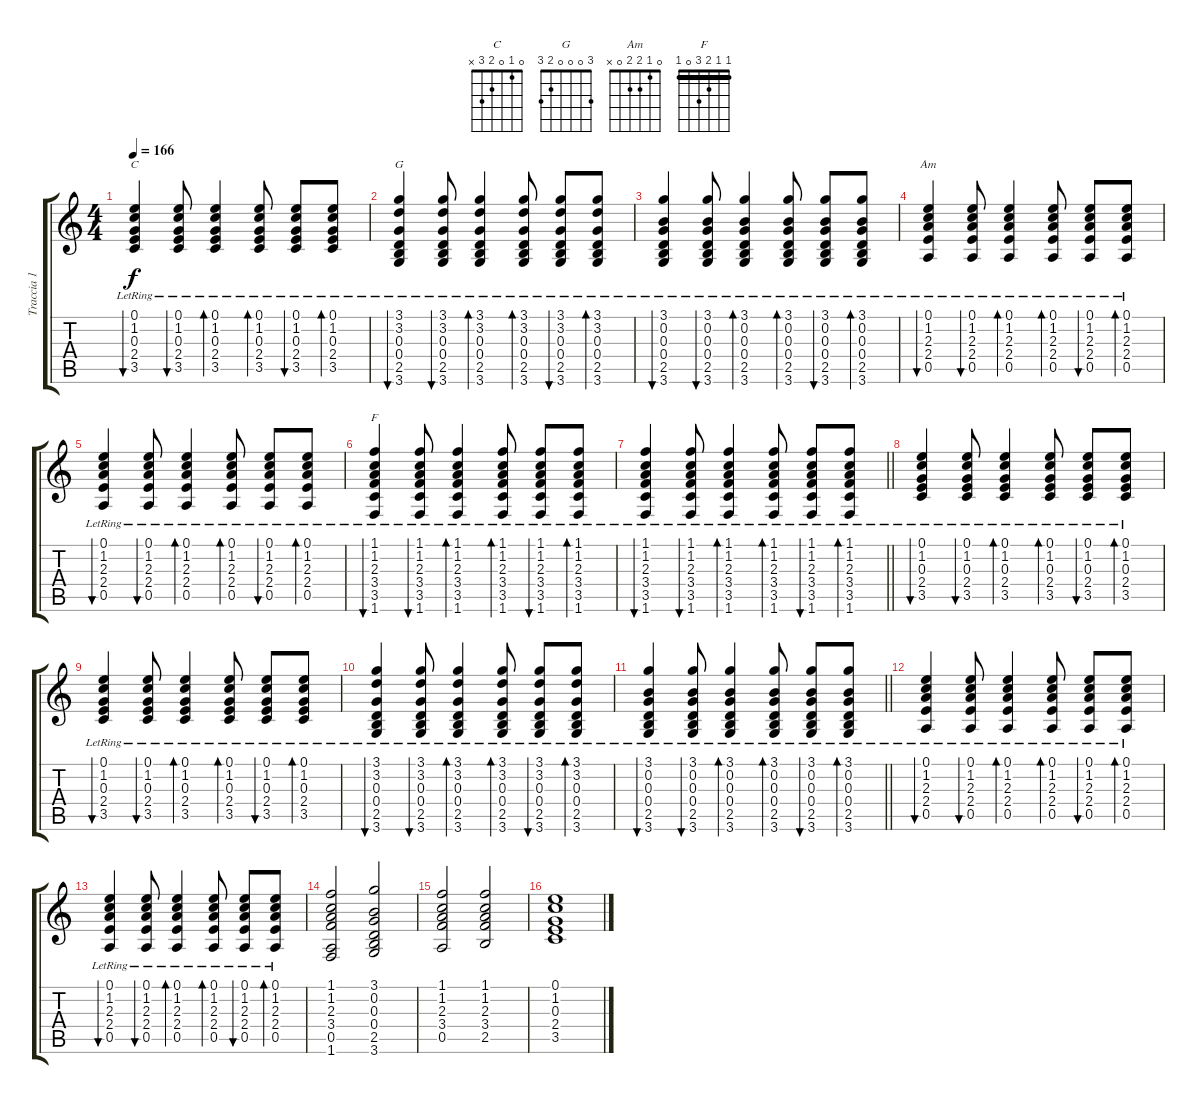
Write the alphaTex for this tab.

\track ("Traccia 1" "Traccia 1") {instrument acousticguitarsteel}
\staff {score tabs}
\tuning (E4 B3 G3 D3 A2 E2) {hide}
\chord ("C" 0 1 0 2 3 x)
\chord ("G" 3 0 0 0 2 3)
\chord ("Am" 0 1 2 2 0 x)
\chord ("F" 1 1 2 3 0 1) {barre 1}
\ts (4 4)
\tempo 166
\clef g2
\ks c
(0.1{lr} 1.2{lr} 0.3{lr} 2.4{lr} 3.5{lr}).4{bu 120 ch "C" dy f} (0.1{lr} 1.2{lr} 0.3{lr} 2.4{lr} 3.5{lr}).8{bu 120} (0.1{lr} 1.2{lr} 0.3{lr} 2.4{lr} 3.5{lr}).4{bd 120} (0.1{lr} 1.2{lr} 0.3{lr} 2.4{lr} 3.5{lr}).8{bd 120} (0.1{lr} 1.2{lr} 0.3{lr} 2.4{lr} 3.5{lr}).8{bu 120} (0.1{lr} 1.2{lr} 0.3{lr} 2.4{lr} 3.5{lr}).8{bd 120} |
(3.1{lr} 3.2{lr} 0.3{lr} 0.4{lr} 2.5{lr} 3.6{lr}).4{bu 120 ch "G"} (3.1{lr} 3.2{lr} 0.3{lr} 0.4{lr} 2.5{lr} 3.6{lr}).8{bu 120} (3.1{lr} 3.2{lr} 0.3{lr} 0.4{lr} 2.5{lr} 3.6{lr}).4{bd 120} (3.1{lr} 3.2{lr} 0.3{lr} 0.4{lr} 2.5{lr} 3.6{lr}).8{bd 120} (3.1{lr} 3.2{lr} 0.3{lr} 0.4{lr} 2.5{lr} 3.6{lr}).8{bu 120} (3.1{lr} 3.2{lr} 0.3{lr} 0.4{lr} 2.5{lr} 3.6{lr}).8{bd 120} |
(3.1{lr} 0.2{lr} 0.3{lr} 0.4{lr} 2.5{lr} 3.6{lr}).4{bu 120} (3.1{lr} 0.2{lr} 0.3{lr} 0.4{lr} 2.5{lr} 3.6{lr}).8{bu 120} (3.1{lr} 0.2{lr} 0.3{lr} 0.4{lr} 2.5{lr} 3.6{lr}).4{bd 120} (3.1{lr} 0.2{lr} 0.3{lr} 0.4{lr} 2.5{lr} 3.6{lr}).8{bd 120} (3.1{lr} 0.2{lr} 0.3{lr} 0.4{lr} 2.5{lr} 3.6{lr}).8{bu 120} (3.1{lr} 0.2{lr} 0.3{lr} 0.4{lr} 2.5{lr} 3.6{lr}).8{bd 120} |
(0.1{lr} 1.2{lr} 2.3{lr} 2.4{lr} 0.5{lr}).4{bu 120 ch "Am"} (0.1{lr} 1.2{lr} 2.3{lr} 2.4{lr} 0.5{lr}).8{bu 120} (0.1{lr} 1.2{lr} 2.3{lr} 2.4{lr} 0.5{lr}).4{bd 120} (0.1{lr} 1.2{lr} 2.3{lr} 2.4{lr} 0.5{lr}).8{bd 120} (0.1{lr} 1.2{lr} 2.3{lr} 2.4{lr} 0.5{lr}).8{bu 120} (0.1{lr} 1.2{lr} 2.3{lr} 2.4{lr} 0.5{lr}).8{bd 120} |
(0.1{lr} 1.2{lr} 2.3{lr} 2.4{lr} 0.5{lr}).4{bu 120} (0.1{lr} 1.2{lr} 2.3{lr} 2.4{lr} 0.5{lr}).8{bu 120} (0.1{lr} 1.2{lr} 2.3{lr} 2.4{lr} 0.5{lr}).4{bd 120} (0.1{lr} 1.2{lr} 2.3{lr} 2.4{lr} 0.5{lr}).8{bd 120} (0.1{lr} 1.2{lr} 2.3{lr} 2.4{lr} 0.5{lr}).8{bu 120} (0.1{lr} 1.2{lr} 2.3{lr} 2.4{lr} 0.5{lr}).8{bd 120} |
(1.1{lr} 1.2{lr} 2.3{lr} 3.4{lr} 3.5{lr} 1.6{lr}).4{bu 120 ch "F"} (1.1{lr} 1.2{lr} 2.3{lr} 3.4{lr} 3.5{lr} 1.6{lr}).8{bu 120} (1.1{lr} 1.2{lr} 2.3{lr} 3.4{lr} 3.5{lr} 1.6{lr}).4{bd 120} (1.1{lr} 1.2{lr} 2.3{lr} 3.4{lr} 3.5{lr} 1.6{lr}).8{bd 120} (1.1{lr} 1.2{lr} 2.3{lr} 3.4{lr} 3.5{lr} 1.6{lr}).8{bu 120} (1.1{lr} 1.2{lr} 2.3{lr} 3.4{lr} 3.5{lr} 1.6{lr}).8{bd 120} |
\barLineRight lightlight
(1.1{lr} 1.2{lr} 2.3{lr} 3.4{lr} 3.5{lr} 1.6{lr}).4{bu 120} (1.1{lr} 1.2{lr} 2.3{lr} 3.4{lr} 3.5{lr} 1.6{lr}).8{bu 120} (1.1{lr} 1.2{lr} 2.3{lr} 3.4{lr} 3.5{lr} 1.6{lr}).4{bd 120} (1.1{lr} 1.2{lr} 2.3{lr} 3.4{lr} 3.5{lr} 1.6{lr}).8{bd 120} (1.1{lr} 1.2{lr} 2.3{lr} 3.4{lr} 3.5{lr} 1.6{lr}).8{bu 120} (1.1{lr} 1.2{lr} 2.3{lr} 3.4{lr} 3.5{lr} 1.6{lr}).8{bd 120} |
(0.1{lr} 1.2{lr} 0.3{lr} 2.4{lr} 3.5{lr}).4{bu 120} (0.1{lr} 1.2{lr} 0.3{lr} 2.4{lr} 3.5{lr}).8{bu 120} (0.1{lr} 1.2{lr} 0.3{lr} 2.4{lr} 3.5{lr}).4{bd 120} (0.1{lr} 1.2{lr} 0.3{lr} 2.4{lr} 3.5{lr}).8{bd 120} (0.1{lr} 1.2{lr} 0.3{lr} 2.4{lr} 3.5{lr}).8{bu 120} (0.1{lr} 1.2{lr} 0.3{lr} 2.4{lr} 3.5{lr}).8{bd 120} |
(0.1{lr} 1.2{lr} 0.3{lr} 2.4{lr} 3.5{lr}).4{bu 120} (0.1{lr} 1.2{lr} 0.3{lr} 2.4{lr} 3.5{lr}).8{bu 120} (0.1{lr} 1.2{lr} 0.3{lr} 2.4{lr} 3.5{lr}).4{bd 120} (0.1{lr} 1.2{lr} 0.3{lr} 2.4{lr} 3.5{lr}).8{bd 120} (0.1{lr} 1.2{lr} 0.3{lr} 2.4{lr} 3.5{lr}).8{bu 120} (0.1{lr} 1.2{lr} 0.3{lr} 2.4{lr} 3.5{lr}).8{bd 120} |
(3.1{lr} 3.2{lr} 0.3{lr} 0.4{lr} 2.5{lr} 3.6{lr}).4{bu 120} (3.1{lr} 3.2{lr} 0.3{lr} 0.4{lr} 2.5{lr} 3.6{lr}).8{bu 120} (3.1{lr} 3.2{lr} 0.3{lr} 0.4{lr} 2.5{lr} 3.6{lr}).4{bd 120} (3.1{lr} 3.2{lr} 0.3{lr} 0.4{lr} 2.5{lr} 3.6{lr}).8{bd 120} (3.1{lr} 3.2{lr} 0.3{lr} 0.4{lr} 2.5{lr} 3.6{lr}).8{bu 120} (3.1{lr} 3.2{lr} 0.3{lr} 0.4{lr} 2.5{lr} 3.6{lr}).8{bd 120} |
\barLineRight lightlight
(3.1{lr} 0.2{lr} 0.3{lr} 0.4{lr} 2.5{lr} 3.6{lr}).4{bu 120} (3.1{lr} 0.2{lr} 0.3{lr} 0.4{lr} 2.5{lr} 3.6{lr}).8{bu 120} (3.1{lr} 0.2{lr} 0.3{lr} 0.4{lr} 2.5{lr} 3.6{lr}).4{bd 120} (3.1{lr} 0.2{lr} 0.3{lr} 0.4{lr} 2.5{lr} 3.6{lr}).8{bd 120} (3.1{lr} 0.2{lr} 0.3{lr} 0.4{lr} 2.5{lr} 3.6{lr}).8{bu 120} (3.1{lr} 0.2{lr} 0.3{lr} 0.4{lr} 2.5{lr} 3.6{lr}).8{bd 120} |
(0.1{lr} 1.2{lr} 2.3{lr} 2.4{lr} 0.5{lr}).4{bu 120} (0.1{lr} 1.2{lr} 2.3{lr} 2.4{lr} 0.5{lr}).8{bu 120} (0.1{lr} 1.2{lr} 2.3{lr} 2.4{lr} 0.5{lr}).4{bd 120} (0.1{lr} 1.2{lr} 2.3{lr} 2.4{lr} 0.5{lr}).8{bd 120} (0.1{lr} 1.2{lr} 2.3{lr} 2.4{lr} 0.5{lr}).8{bu 120} (0.1{lr} 1.2{lr} 2.3{lr} 2.4{lr} 0.5{lr}).8{bd 120} |
(0.1{lr} 1.2{lr} 2.3{lr} 2.4{lr} 0.5{lr}).4{bu 120} (0.1{lr} 1.2{lr} 2.3{lr} 2.4{lr} 0.5{lr}).8{bu 120} (0.1{lr} 1.2{lr} 2.3{lr} 2.4{lr} 0.5{lr}).4{bd 120} (0.1{lr} 1.2{lr} 2.3{lr} 2.4{lr} 0.5{lr}).8{bd 120} (0.1{lr} 1.2{lr} 2.3{lr} 2.4{lr} 0.5{lr}).8{bu 120} (0.1{lr} 1.2{lr} 2.3{lr} 2.4{lr} 0.5{lr}).8{bd 120} |
(1.1 1.2 2.3 3.4 0.5 1.6).2 (3.1 0.2 0.3 0.4 2.5 3.6).2 |
(1.1 1.2 2.3 3.4 0.5).2 (1.1 1.2 2.3 3.4 2.5).2 |
(0.1 1.2 0.3 2.4 3.5).1
